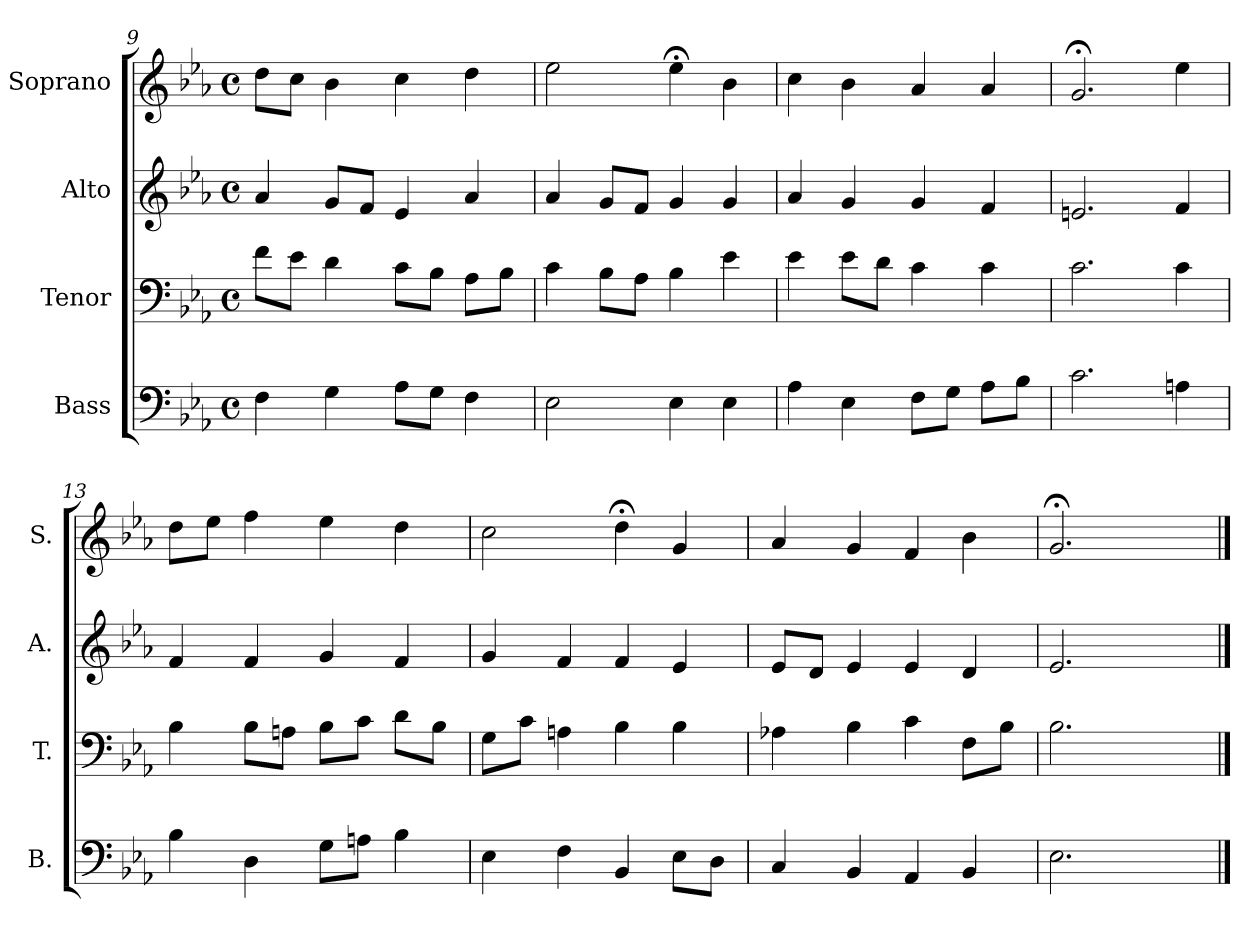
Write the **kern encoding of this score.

**kern	**kern	**kern	**kern
*part4	*part3	*part2	*part1
*staff4	*staff3	*staff2	*staff1
*I"Bass	*I"Tenor	*I"Alto	*I"Soprano
*I'B.	*I'T.	*I'A.	*I'S.
!!LO:LB:g=z
*clefF4	*clefF4	*clefG2	*clefG2
*k[b-e-a-]	*k[b-e-a-]	*k[b-e-a-]	*k[b-e-a-]
*E-:	*E-:	*E-:	*E-:
*M4/4	*M4/4	*M4/4	*M4/4
*met(c)	*met(c)	*met(c)	*met(c)
=9	=9	=9	=9
4F\	8f\L	4a-/	8dd\L
.	8e-\J	.	8cc\J
4G\	4d\	8g/L	4b-\
.	.	8f/J	.
8A-\L	8c\L	4e-/	4cc\
8G\J	8B-\J	.	.
4F\	8A-\L	4a-/	4dd\
.	8B-\J	.	.
=10	=10	=10	=10
2E-\	4c\	4a-/	2ee-\
.	8B-\L	8g/L	.
.	8A-\J	8f/J	.
4E-\	4B-\	4g/	4ee-;<\
4E-\	4e-\	4g/	4b-\
=11	=11	=11	=11
4A-\	4e-\	4a-/	4cc\
4E-\	8e-\L	4g/	4b-\
.	8d\J	.	.
8F\L	4c\	4g/	4a-/
8G\J	.	.	.
8A-\L	4c\	4f/	4a-/
8B-\J	.	.	.
=12	=12	=12	=12
2.c\	2.c\	2.en/	2.g;</
4An\	4c\	4f/	4ee-\
!!LO:PB:g=z
=13	=13	=13	=13
4B-\	4B-\	4f/	8dd\L
.	.	.	8ee-\J
4D\	8B-\L	4f/	4ff\
.	8An\J	.	.
8G\L	8B-\L	4g/	4ee-\
8An\J	8c\J	.	.
4B-\	8d\L	4f/	4dd\
.	8B-\J	.	.
=14	=14	=14	=14
4E-\	8G\L	4g/	2cc\
.	8c\J	.	.
4F\	4An\	4f/	.
4BB-/	4B-\	4f/	4dd;<\
8E-\L	4B-\	4e-/	4g/
8D\J	.	.	.
=15	=15	=15	=15
4C/	4A-X\	8e-/L	4a-/
.	.	8d/J	.
4BB-/	4B-\	4e-/	4g/
4AA-/	4c\	4e-/	4f/
4BB-/	8F\L	4d/	4b-\
.	8B-\J	.	.
=16	=16	=16	=16
2.E-\	2.B-\	2.e-/	2.g;</
4ryy	4ryy	4ryy	4ryy
==	==	==	==
*-	*-	*-	*-
